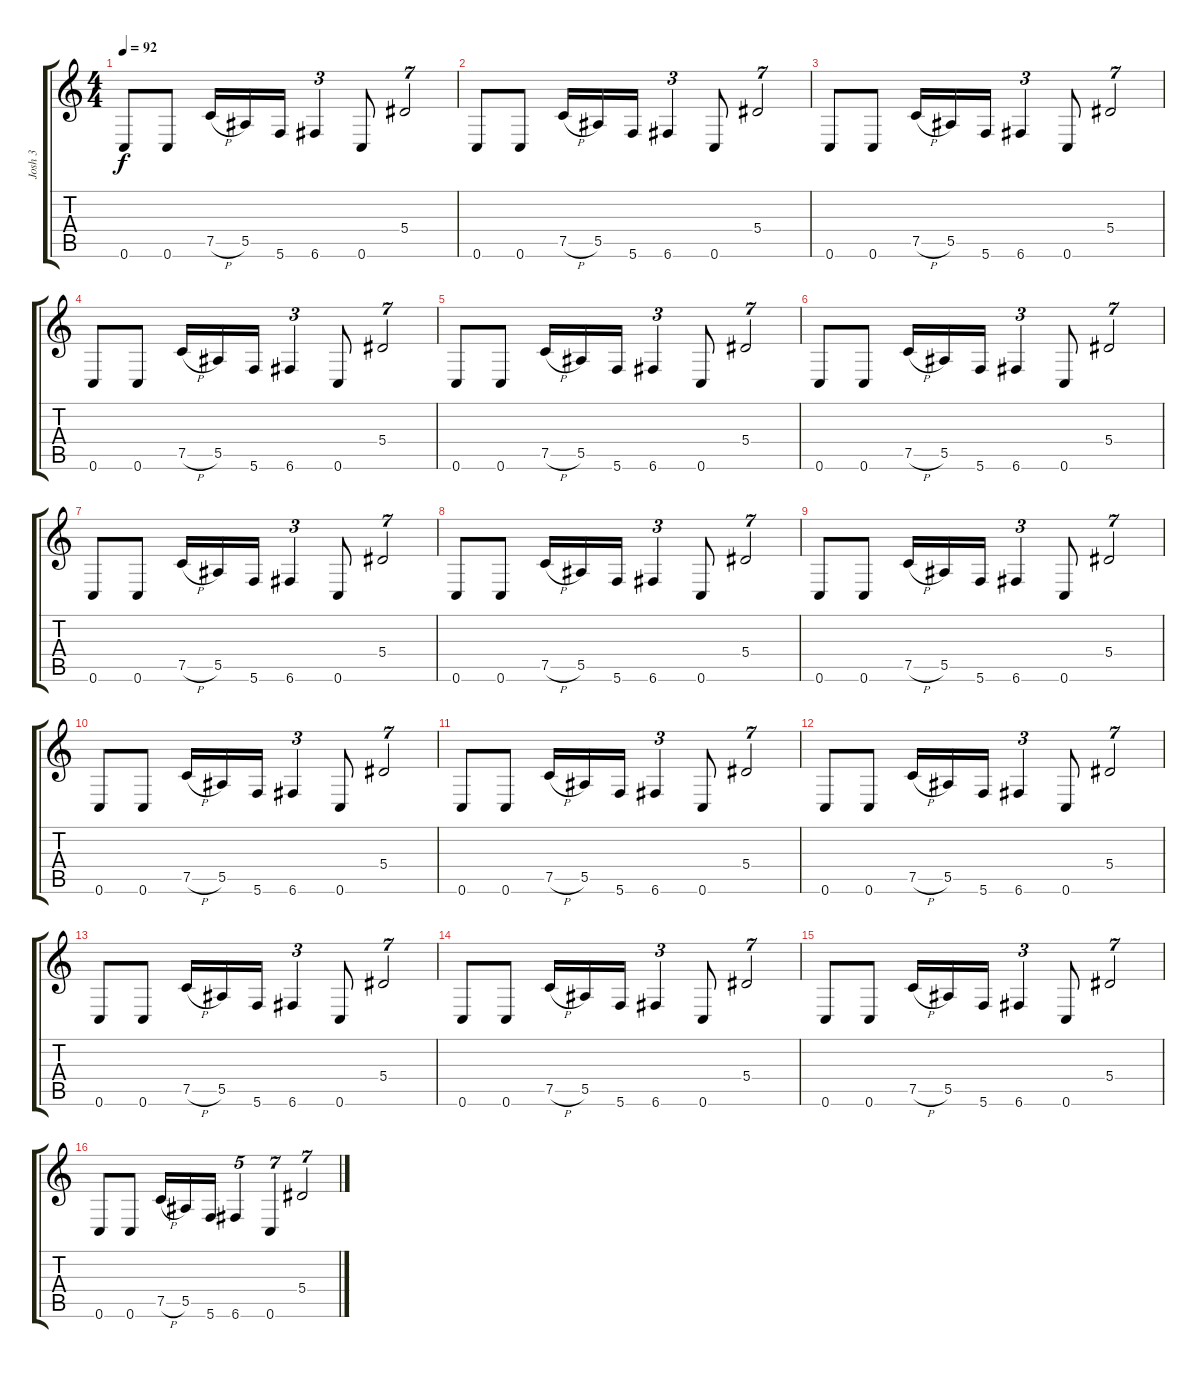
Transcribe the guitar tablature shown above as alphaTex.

\track ("Josh 3" "Josh 3") {instrument overdrivenguitar}
\staff {score tabs}
\tuning (C4 G3 Eb3 Bb2 F2 C2) {hide}
\ts (4 4)
\tempo 92
\clef g2
\ks c
0.6.8{dy f} 0.6.8 7.5{h}.16 5.5.16 5.6.16 6.6.4{tu (3 2)} 0.6.8 5.4.2{tu (7 4)} |
0.6.8 0.6.8 7.5{h}.16 5.5.16 5.6.16 6.6.4{tu (3 2)} 0.6.8 5.4.2{tu (7 4)} |
0.6.8 0.6.8 7.5{h}.16 5.5.16 5.6.16 6.6.4{tu (3 2)} 0.6.8 5.4.2{tu (7 4)} |
0.6.8 0.6.8 7.5{h}.16 5.5.16 5.6.16 6.6.4{tu (3 2)} 0.6.8 5.4.2{tu (7 4)} |
0.6.8 0.6.8 7.5{h}.16 5.5.16 5.6.16 6.6.4{tu (3 2)} 0.6.8 5.4.2{tu (7 4)} |
0.6.8 0.6.8 7.5{h}.16 5.5.16 5.6.16 6.6.4{tu (3 2)} 0.6.8 5.4.2{tu (7 4)} |
0.6.8 0.6.8 7.5{h}.16 5.5.16 5.6.16 6.6.4{tu (3 2)} 0.6.8 5.4.2{tu (7 4)} |
0.6.8 0.6.8 7.5{h}.16 5.5.16 5.6.16 6.6.4{tu (3 2)} 0.6.8 5.4.2{tu (7 4)} |
0.6.8 0.6.8 7.5{h}.16 5.5.16 5.6.16 6.6.4{tu (3 2)} 0.6.8 5.4.2{tu (7 4)} |
0.6.8 0.6.8 7.5{h}.16 5.5.16 5.6.16 6.6.4{tu (3 2)} 0.6.8 5.4.2{tu (7 4)} |
0.6.8 0.6.8 7.5{h}.16 5.5.16 5.6.16 6.6.4{tu (3 2)} 0.6.8 5.4.2{tu (7 4)} |
0.6.8 0.6.8 7.5{h}.16 5.5.16 5.6.16 6.6.4{tu (3 2)} 0.6.8 5.4.2{tu (7 4)} |
0.6.8 0.6.8 7.5{h}.16 5.5.16 5.6.16 6.6.4{tu (3 2)} 0.6.8 5.4.2{tu (7 4)} |
0.6.8 0.6.8 7.5{h}.16 5.5.16 5.6.16 6.6.4{tu (3 2)} 0.6.8 5.4.2{tu (7 4)} |
0.6.8 0.6.8 7.5{h}.16 5.5.16 5.6.16 6.6.4{tu (3 2)} 0.6.8 5.4.2{tu (7 4)} |
0.6.8 0.6.8 7.5{h}.16 5.5.16 5.6.16 6.6.4{tu (5 4)} 0.6.4{tu (7 4)} 5.4.2{tu (7 4)}
